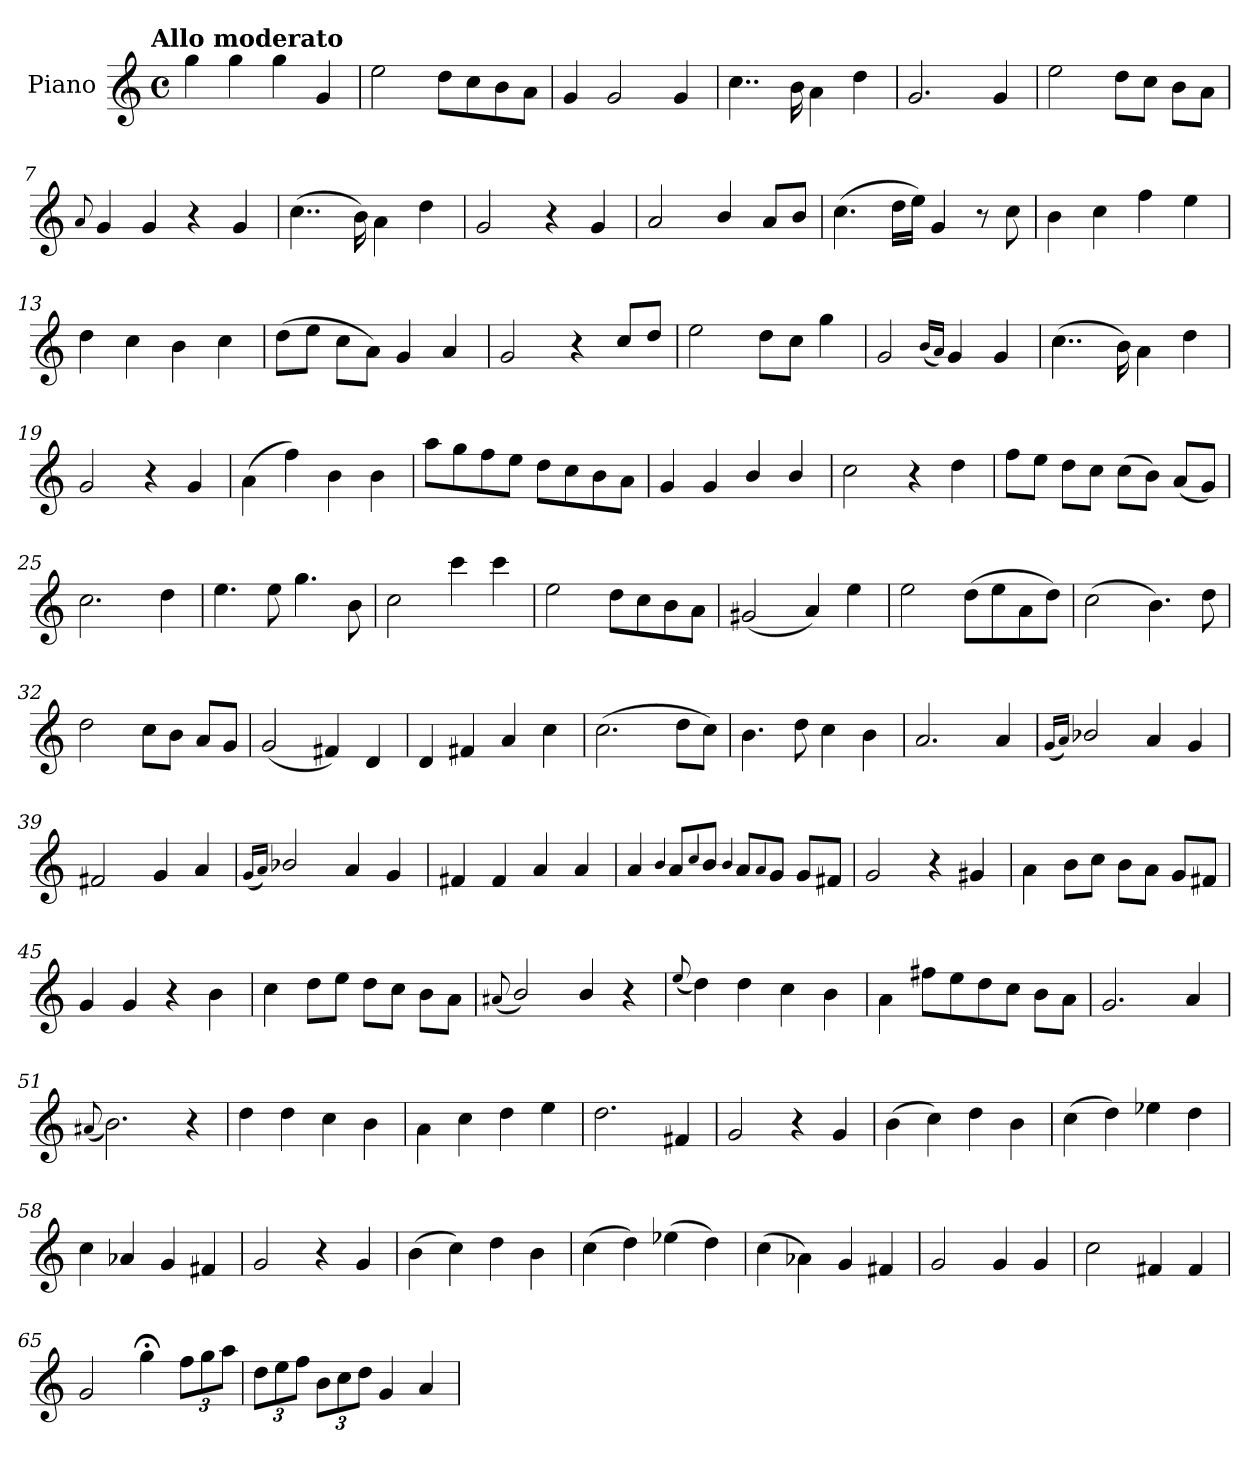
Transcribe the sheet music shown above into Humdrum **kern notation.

**kern
*part1
*staff1
*I"Piano
*I'Pno.
*clefG2
*k[]
!!LO:TX:omd:t=Allo moderato
*M4/4
*met(c)
*MM114
=1
4gg!\
4gg!\
4gg!\
4g!/
=2
2ee!\
8dd!\L
8cc!\
8b!\
8a!\J
=3
4g!/
2g!/
4g!/
=4
4..cc!\
16b!\
4a!\
4dd!\
!!LO:LB:g=z
=5
2.g/
4g/
=6
2ee\
8dd\L
8cc\J
8b\L
8a\J
=7
8qqa/
4g/
4g/
4r
4g/
=8
(>4..cc\
16b\)
4a\
4dd\
=9
2g/
4r
4g/
!!LO:LB:g=z
=10
2a/
4b/
8a/L
8b/J
=11
(>4.cc\
16dd\LL
16ee\JJ)
4g/
8r
8cc\
=12
4b\
4cc\
4ff\
4ee\
=13
4dd\
4cc\
4b\
4cc\
=14
(>8dd\L
8ee\J
8cc\L
8a\J)
4g/
4a/
!!LO:LB:g=z
=15
2g/
4r
8cc!/L
8dd!/J
=16
2ee!\
8dd!\L
8cc!\J
4gg\
=17
2g/
(<16qqb/LL
16qqa/JJ)
4g/
4g/
=18
(>4..cc\
16b\)
4a\
4dd\
=19
2g/
4r
4g/
!!LO:LB:g=z
=20
(>4a\
4ff\)
4b\
4b\
=21
8aa\L
8gg\
8ff\
8ee\J
8dd\L
8cc\
8b\
8a\J
=22
4g/
4g/
4b/
4b/
=23
2cc\
4r
4dd\
=24
8ff\L
8ee\J
8dd\L
8cc\J
(>8cc\L
8b\J)
(<8a/L
8g/J)
!!LO:LB:g=z
=25
2.cc\
4dd\
=26
4.ee\
8ee\
4.gg\
8b\
=27
2cc\
4ccc!\
4ccc!\
=28
2ee!\
8dd!\L
8cc!\
8b!\
8a!\J
=29
(<2g#X!/
4a!/)
4ee!\
!!LO:LB:g=z
=30
2ee!\
(>8dd!\L
8ee!\
8a!\
8dd!\J)
=31
(>2cc!\
4.b!\)
8dd\
=32
2dd\
8cc\L
8b\J
8a/L
8g/J
=33
(<2g/
4f#X/)
4d/
=34
4d/
4f#X/
4a/
4cc\
!!LO:LB:g=z
=35
(>2.cc\
8dd\L
8cc\J)
=36
4.b\
8dd\
4cc\
4b\
=37
2.a/
4a/
=38
(<16qqg/LL
16qqa/JJ)
2b-X/
4a/
4g/
=39
2f#X/
4g/
4a/
=40
(<16qqg/LL
16qqa/JJ)
2b-X/
4a/
4g/
!!LO:LB:g=z
=41
4f#X/
4f#/
4a/
4a/
=42
4a/
4qqb/
8a/L
4qqcc/
8b/J
4qqb/
8a/L
4qqa/
8g/J
8g/L
8f#X/J
=43
2g/
4r
4g#X/
=44
4a\
8b\L
8cc\J
8b\L
8a\J
8g/L
8f#X/J
!!LO:LB:g=z
=45
4g/
4g/
4r
4b\
=46
4cc\
8dd\L
8ee\J
8dd\L
8cc\J
8b\L
8a\J
=47
(<8qqa#X/
2b/)
4b/
4r
=48
(<8qqee/
4dd\)
4dd\
4cc\
4b\
!!LO:PB:g=z
=49
4a\
8ff#X\L
8ee\
8dd\
8cc\J
8b\L
8a\J
=50
2.g/
4a/
=51
(<8qqa#X/
2.b\)
4r
=52
4dd\
4dd\
4cc\
4b\
=53
4a\
4cc\
4dd\
4ee\
!!LO:LB:g=z
=54
2.dd\
4f#X/
=55
2g/
4r
4g/
=56
(>4b\
4cc\)
4dd\
4b\
=57
(>4cc\
4dd\)
4ee-X\
4dd\
=58
4cc\
4a-X/
4g/
4f#X/
!!LO:LB:g=z
=59
2g/
4r
4g/
=60
(>4b\
4cc\)
4dd\
4b\
=61
(>4cc\
4dd\)
(>4ee-X\
4dd\)
=62
(>4cc\
4a-X\)
4g/
4f#X/
=63
2g/
4g/
4g/
=64
2cc\
4f#X/
4f#/
!!LO:LB:g=z
=65
2g/
4gg;<\
*Xbrackettup
12ff!\L
12gg!\
12aa!\J
=66
12dd!\L
12ee!\
12ff!\J
12b!\L
12cc!\
12dd!\J
4g!/
4a!/
=
*-
